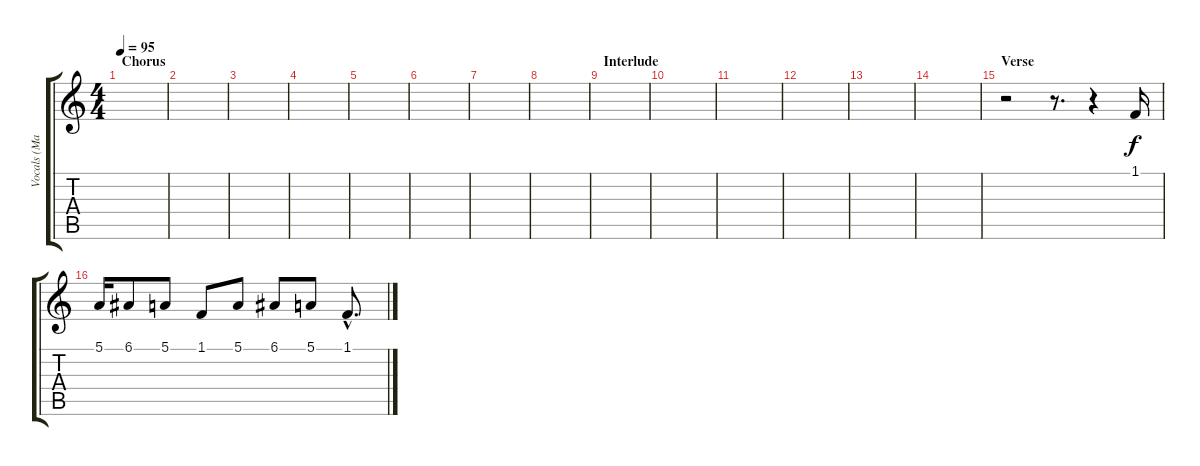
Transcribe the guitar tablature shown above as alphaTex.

\track ("Vocals (Matt Good)" "Vocals (Ma") {instrument tenorsax}
\staff {score tabs}
\tuning (E4 B3 G3 D3 A2 E2) {hide}
\ts (4 4)
\section ("" "Chorus")
\tempo 95
\clef g2
\ks c
|
|
|
|
|
|
|
|
\section ("" "Interlude")
|
|
|
|
|
|
\section ("" "Verse")
r.2 r.8{d} r.4 1.1.16 |
5.1.16 6.1.8 5.1.8 1.1.8 5.1.8 6.1.8 5.1.8 1.1{hac}.8{d}
